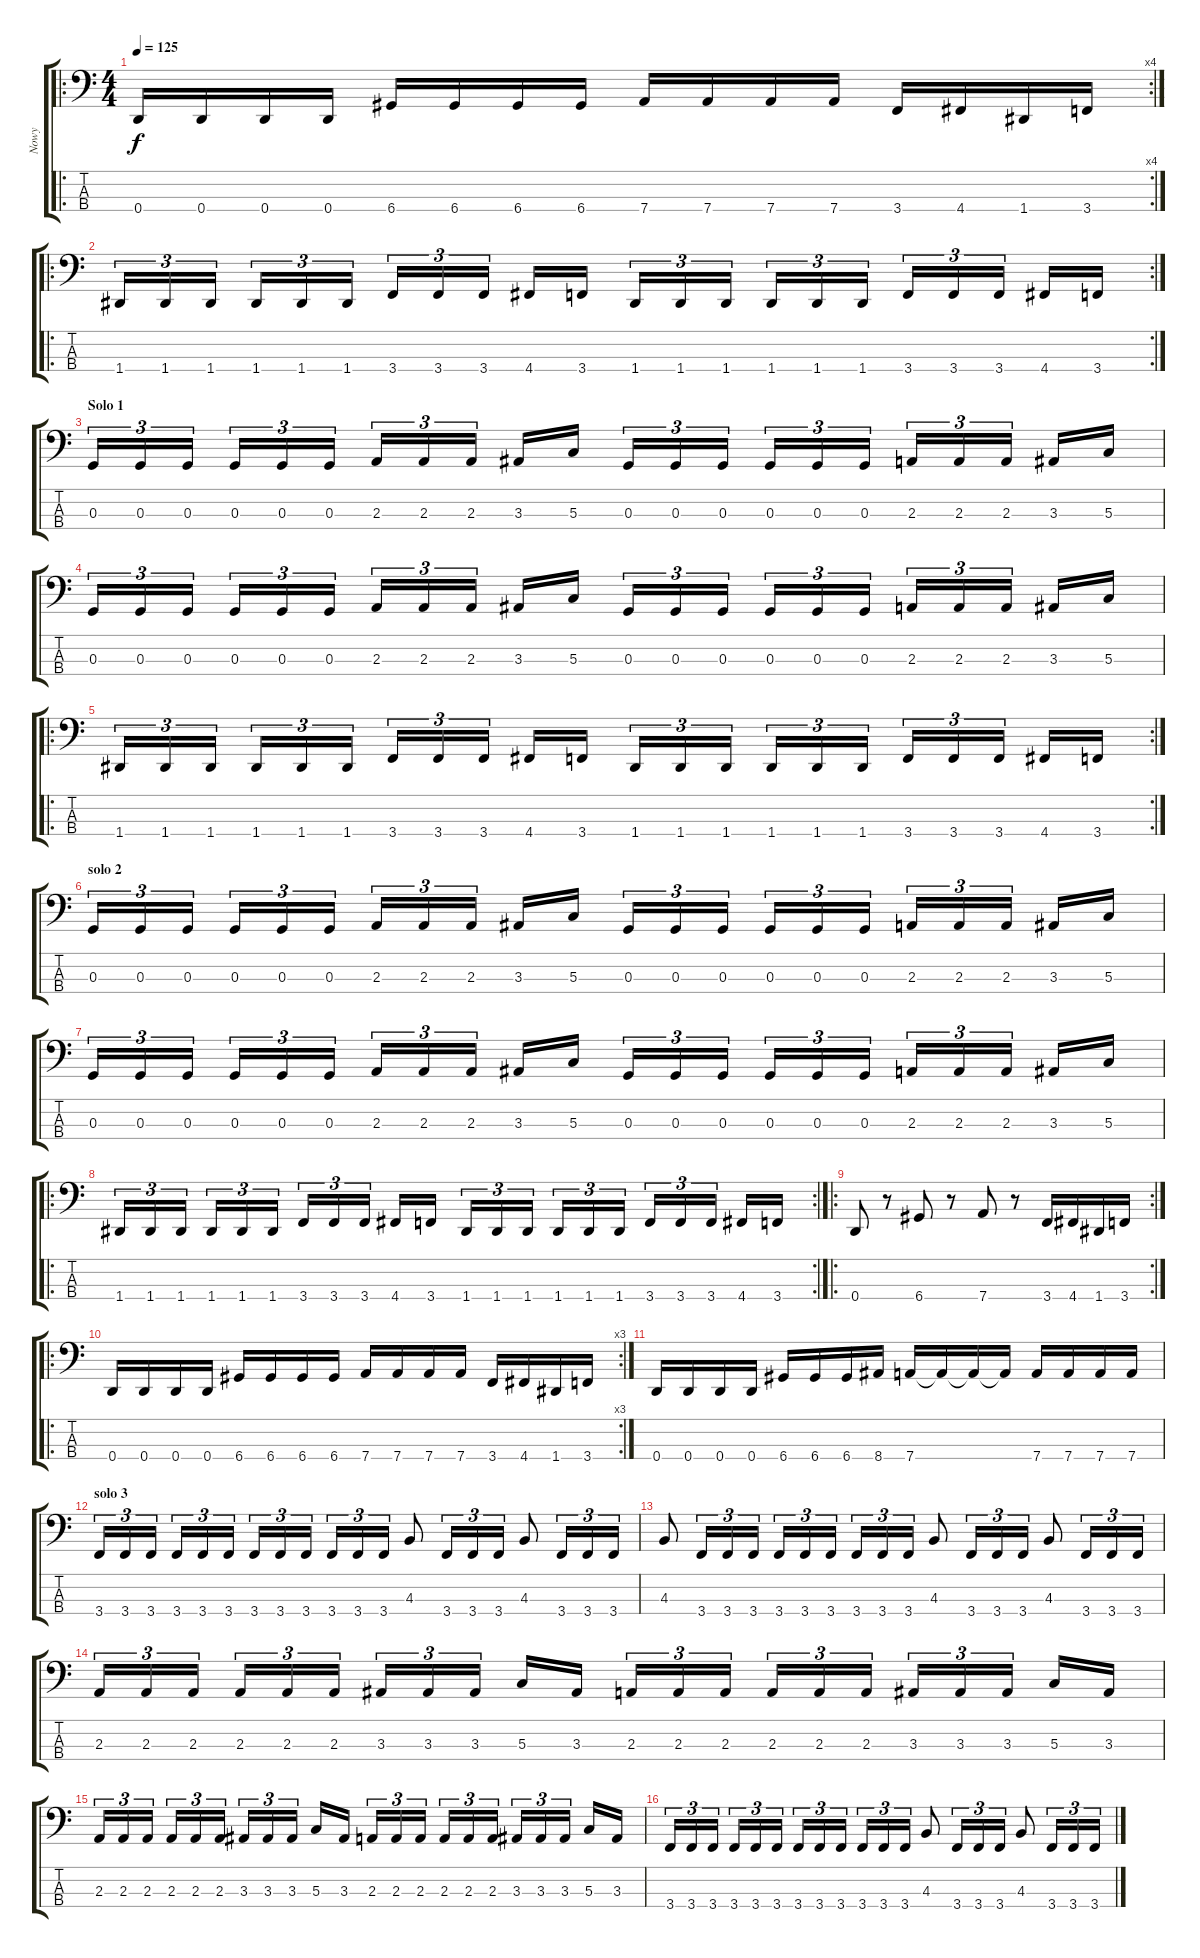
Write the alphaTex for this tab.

\track ("Nowy" "Nowy") {instrument electricbassfinger}
\staff {score tabs}
\tuning (F2 C2 G1 D1) {hide}
\ro
\rc 4
\ts (4 4)
\tempo 125
\clef f4
\ks c
0.4.16{dy f} 0.4.16 0.4.16 0.4.16 6.4.16 6.4.16 6.4.16 6.4.16 7.4.16 7.4.16 7.4.16 7.4.16 3.4.16 4.4.16 1.4.16 3.4.16 |
\ro
\rc 2
1.4.16{tu (3 2)} 1.4.16{tu (3 2)} 1.4.16{tu (3 2)} 1.4.16{tu (3 2)} 1.4.16{tu (3 2)} 1.4.16{tu (3 2)} 3.4.16{tu (3 2)} 3.4.16{tu (3 2)} 3.4.16{tu (3 2)} 4.4.16 3.4.16 1.4.16{tu (3 2)} 1.4.16{tu (3 2)} 1.4.16{tu (3 2)} 1.4.16{tu (3 2)} 1.4.16{tu (3 2)} 1.4.16{tu (3 2)} 3.4.16{tu (3 2)} 3.4.16{tu (3 2)} 3.4.16{tu (3 2)} 4.4.16 3.4.16 |
\section ("" "Solo 1")
0.3.16{tu (3 2)} 0.3.16{tu (3 2)} 0.3.16{tu (3 2)} 0.3.16{tu (3 2)} 0.3.16{tu (3 2)} 0.3.16{tu (3 2)} 2.3.16{tu (3 2)} 2.3.16{tu (3 2)} 2.3.16{tu (3 2)} 3.3.16 5.3.16 0.3.16{tu (3 2)} 0.3.16{tu (3 2)} 0.3.16{tu (3 2)} 0.3.16{tu (3 2)} 0.3.16{tu (3 2)} 0.3.16{tu (3 2)} 2.3.16{tu (3 2)} 2.3.16{tu (3 2)} 2.3.16{tu (3 2)} 3.3.16 5.3.16 |
0.3.16{tu (3 2)} 0.3.16{tu (3 2)} 0.3.16{tu (3 2)} 0.3.16{tu (3 2)} 0.3.16{tu (3 2)} 0.3.16{tu (3 2)} 2.3.16{tu (3 2)} 2.3.16{tu (3 2)} 2.3.16{tu (3 2)} 3.3.16 5.3.16 0.3.16{tu (3 2)} 0.3.16{tu (3 2)} 0.3.16{tu (3 2)} 0.3.16{tu (3 2)} 0.3.16{tu (3 2)} 0.3.16{tu (3 2)} 2.3.16{tu (3 2)} 2.3.16{tu (3 2)} 2.3.16{tu (3 2)} 3.3.16 5.3.16 |
\ro
\rc 2
1.4.16{tu (3 2)} 1.4.16{tu (3 2)} 1.4.16{tu (3 2)} 1.4.16{tu (3 2)} 1.4.16{tu (3 2)} 1.4.16{tu (3 2)} 3.4.16{tu (3 2)} 3.4.16{tu (3 2)} 3.4.16{tu (3 2)} 4.4.16 3.4.16 1.4.16{tu (3 2)} 1.4.16{tu (3 2)} 1.4.16{tu (3 2)} 1.4.16{tu (3 2)} 1.4.16{tu (3 2)} 1.4.16{tu (3 2)} 3.4.16{tu (3 2)} 3.4.16{tu (3 2)} 3.4.16{tu (3 2)} 4.4.16 3.4.16 |
\section ("" "solo 2")
0.3.16{tu (3 2)} 0.3.16{tu (3 2)} 0.3.16{tu (3 2)} 0.3.16{tu (3 2)} 0.3.16{tu (3 2)} 0.3.16{tu (3 2)} 2.3.16{tu (3 2)} 2.3.16{tu (3 2)} 2.3.16{tu (3 2)} 3.3.16 5.3.16 0.3.16{tu (3 2)} 0.3.16{tu (3 2)} 0.3.16{tu (3 2)} 0.3.16{tu (3 2)} 0.3.16{tu (3 2)} 0.3.16{tu (3 2)} 2.3.16{tu (3 2)} 2.3.16{tu (3 2)} 2.3.16{tu (3 2)} 3.3.16 5.3.16 |
0.3.16{tu (3 2)} 0.3.16{tu (3 2)} 0.3.16{tu (3 2)} 0.3.16{tu (3 2)} 0.3.16{tu (3 2)} 0.3.16{tu (3 2)} 2.3.16{tu (3 2)} 2.3.16{tu (3 2)} 2.3.16{tu (3 2)} 3.3.16 5.3.16 0.3.16{tu (3 2)} 0.3.16{tu (3 2)} 0.3.16{tu (3 2)} 0.3.16{tu (3 2)} 0.3.16{tu (3 2)} 0.3.16{tu (3 2)} 2.3.16{tu (3 2)} 2.3.16{tu (3 2)} 2.3.16{tu (3 2)} 3.3.16 5.3.16 |
\ro
\rc 2
1.4.16{tu (3 2)} 1.4.16{tu (3 2)} 1.4.16{tu (3 2)} 1.4.16{tu (3 2)} 1.4.16{tu (3 2)} 1.4.16{tu (3 2)} 3.4.16{tu (3 2)} 3.4.16{tu (3 2)} 3.4.16{tu (3 2)} 4.4.16 3.4.16 1.4.16{tu (3 2)} 1.4.16{tu (3 2)} 1.4.16{tu (3 2)} 1.4.16{tu (3 2)} 1.4.16{tu (3 2)} 1.4.16{tu (3 2)} 3.4.16{tu (3 2)} 3.4.16{tu (3 2)} 3.4.16{tu (3 2)} 4.4.16 3.4.16 |
\ro
\rc 2
0.4.8 r.8 6.4.8 r.8 7.4.8 r.8 3.4.16 4.4.16 1.4.16 3.4.16 |
\ro
\rc 3
0.4.16 0.4.16 0.4.16 0.4.16 6.4.16 6.4.16 6.4.16 6.4.16 7.4.16 7.4.16 7.4.16 7.4.16 3.4.16 4.4.16 1.4.16 3.4.16 |
0.4.16 0.4.16 0.4.16 0.4.16 6.4.16 6.4.16 6.4.16 8.4.16 7.4.16 7.4{t}.16 7.4{t}.16 7.4{t}.16 7.4.16 7.4.16 7.4.16 7.4.16 |
\section ("" "solo 3")
3.4.16{tu (3 2)} 3.4.16{tu (3 2)} 3.4.16{tu (3 2)} 3.4.16{tu (3 2)} 3.4.16{tu (3 2)} 3.4.16{tu (3 2)} 3.4.16{tu (3 2)} 3.4.16{tu (3 2)} 3.4.16{tu (3 2)} 3.4.16{tu (3 2)} 3.4.16{tu (3 2)} 3.4.16{tu (3 2)} 4.3.8 3.4.16{tu (3 2)} 3.4.16{tu (3 2)} 3.4.16{tu (3 2)} 4.3.8 3.4.16{tu (3 2)} 3.4.16{tu (3 2)} 3.4.16{tu (3 2)} |
4.3.8 3.4.16{tu (3 2)} 3.4.16{tu (3 2)} 3.4.16{tu (3 2)} 3.4.16{tu (3 2)} 3.4.16{tu (3 2)} 3.4.16{tu (3 2)} 3.4.16{tu (3 2)} 3.4.16{tu (3 2)} 3.4.16{tu (3 2)} 4.3.8 3.4.16{tu (3 2)} 3.4.16{tu (3 2)} 3.4.16{tu (3 2)} 4.3.8 3.4.16{tu (3 2)} 3.4.16{tu (3 2)} 3.4.16{tu (3 2)} |
2.3.16{tu (3 2)} 2.3.16{tu (3 2)} 2.3.16{tu (3 2)} 2.3.16{tu (3 2)} 2.3.16{tu (3 2)} 2.3.16{tu (3 2)} 3.3.16{tu (3 2)} 3.3.16{tu (3 2)} 3.3.16{tu (3 2)} 5.3.16 3.3.16 2.3.16{tu (3 2)} 2.3.16{tu (3 2)} 2.3.16{tu (3 2)} 2.3.16{tu (3 2)} 2.3.16{tu (3 2)} 2.3.16{tu (3 2)} 3.3.16{tu (3 2)} 3.3.16{tu (3 2)} 3.3.16{tu (3 2)} 5.3.16 3.3.16 |
2.3.16{tu (3 2)} 2.3.16{tu (3 2)} 2.3.16{tu (3 2)} 2.3.16{tu (3 2)} 2.3.16{tu (3 2)} 2.3.16{tu (3 2)} 3.3.16{tu (3 2)} 3.3.16{tu (3 2)} 3.3.16{tu (3 2)} 5.3.16 3.3.16 2.3.16{tu (3 2)} 2.3.16{tu (3 2)} 2.3.16{tu (3 2)} 2.3.16{tu (3 2)} 2.3.16{tu (3 2)} 2.3.16{tu (3 2)} 3.3.16{tu (3 2)} 3.3.16{tu (3 2)} 3.3.16{tu (3 2)} 5.3.16 3.3.16 |
3.4.16{tu (3 2)} 3.4.16{tu (3 2)} 3.4.16{tu (3 2)} 3.4.16{tu (3 2)} 3.4.16{tu (3 2)} 3.4.16{tu (3 2)} 3.4.16{tu (3 2)} 3.4.16{tu (3 2)} 3.4.16{tu (3 2)} 3.4.16{tu (3 2)} 3.4.16{tu (3 2)} 3.4.16{tu (3 2)} 4.3.8 3.4.16{tu (3 2)} 3.4.16{tu (3 2)} 3.4.16{tu (3 2)} 4.3.8 3.4.16{tu (3 2)} 3.4.16{tu (3 2)} 3.4.16{tu (3 2)}
